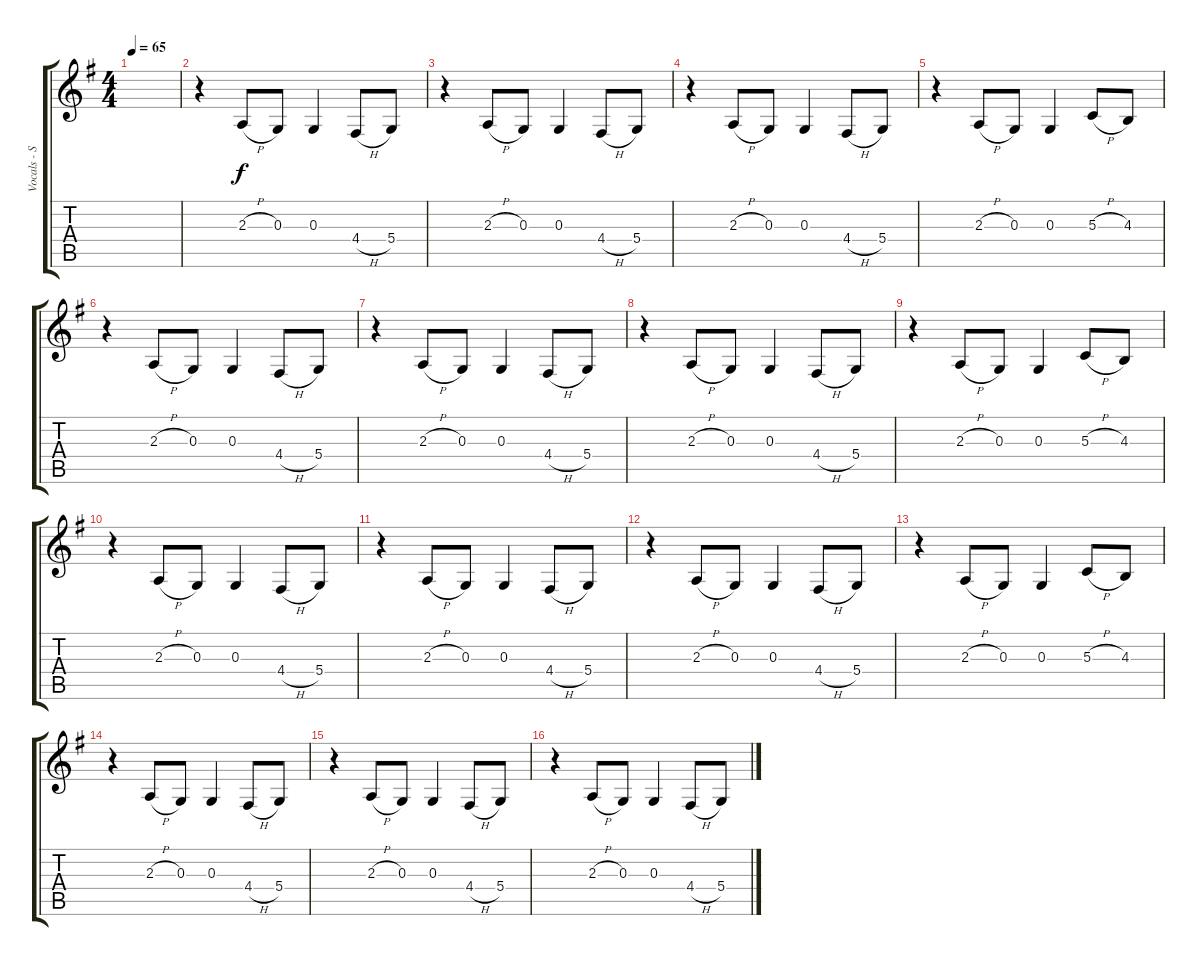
\track ("Vocals - Simon Neil" "Vocals - S") {instrument altosax}
\staff {score tabs}
\tuning (E4 B3 G3 D3 A2 E2) {hide}
\ts (4 4)
\tempo 65
\clef g2
\ks g
|
r.4 2.3{h}.8 0.3.8 0.3.4 4.4{h}.8 5.4.8 |
r.4 2.3{h}.8 0.3.8 0.3.4 4.4{h}.8 5.4.8 |
r.4 2.3{h}.8 0.3.8 0.3.4 4.4{h}.8 5.4.8 |
r.4 2.3{h}.8 0.3.8 0.3.4 5.3{h}.8 4.3.8 |
r.4 2.3{h}.8 0.3.8 0.3.4 4.4{h}.8 5.4.8 |
r.4 2.3{h}.8 0.3.8 0.3.4 4.4{h}.8 5.4.8 |
r.4 2.3{h}.8 0.3.8 0.3.4 4.4{h}.8 5.4.8 |
r.4 2.3{h}.8 0.3.8 0.3.4 5.3{h}.8 4.3.8 |
r.4 2.3{h}.8 0.3.8 0.3.4 4.4{h}.8 5.4.8 |
r.4 2.3{h}.8 0.3.8 0.3.4 4.4{h}.8 5.4.8 |
r.4 2.3{h}.8 0.3.8 0.3.4 4.4{h}.8 5.4.8 |
r.4 2.3{h}.8 0.3.8 0.3.4 5.3{h}.8 4.3.8 |
r.4 2.3{h}.8 0.3.8 0.3.4 4.4{h}.8 5.4.8 |
r.4 2.3{h}.8 0.3.8 0.3.4 4.4{h}.8 5.4.8 |
r.4 2.3{h}.8 0.3.8 0.3.4 4.4{h}.8 5.4.8
